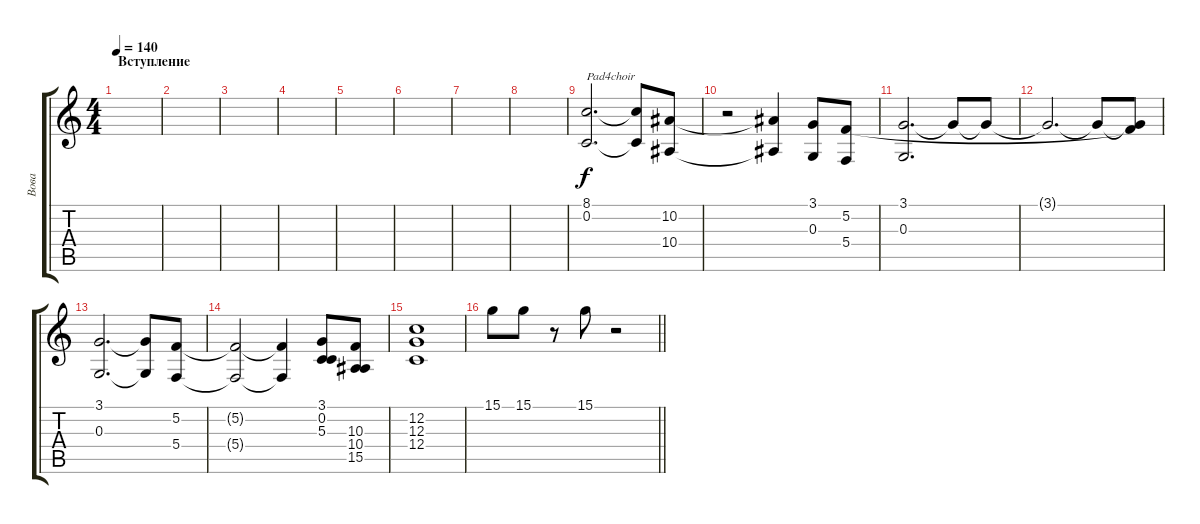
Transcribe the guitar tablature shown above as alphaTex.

\track ("Вова" "Вова") {instrument pad4choir}
\staff {score tabs}
\tuning (E4 C4 G3 C3 G2 C2) {hide}
\ts (4 4)
\section ("" "Вступление")
\tempo 140
\clef g2
\ks c
|
|
|
|
|
|
|
|
(8.1 0.2).2{d txt "Pad4choir"} (8.1{t} 0.2{t}).8 (10.2 10.4).8 |
r.2 (10.2{t} 10.4{t}).4 (3.1 0.3).8 (5.2 5.4).8 |
(3.1 0.3).2{d} 3.1{t}.8 3.1{t}.8 |
3.1{t}.2{d} 3.1{t}.8 (3.1{t} 5.2{t}).8 |
(3.1 0.3).2{d} (3.1{t} 0.3{t}).8 (5.2 5.4).8 |
(5.2{t} 5.4{t}).2 (5.2{t} 5.4{t}).4 (3.1 0.2 5.3).8 (10.3 10.4 15.5).8 |
(12.2 12.3 12.4).1 |
\barLineRight lightlight
15.1.8 15.1.8 r.8 15.1.8 r.2
